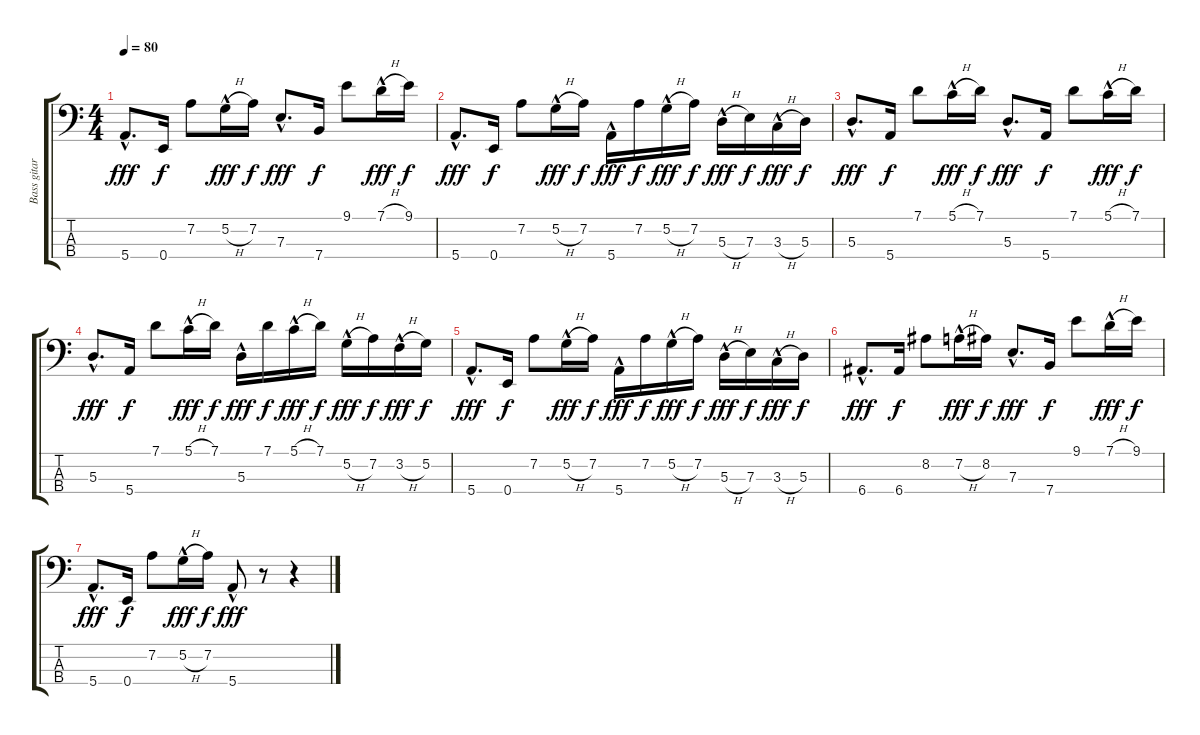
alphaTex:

\track ("Bass gitara slap" "Bass gitar") {instrument slapbass1}
\staff {score tabs}
\tuning (G2 D2 A1 E1) {hide}
\ts (4 4)
\tempo 80
\clef f4
\ks aminor
5.4{hac}.8{d dy fff} 0.4.16{dy f} 7.2.8 5.2{h hac}.16{dy fff} 7.2.16{dy f} 7.3{hac}.8{d dy fff} 7.4.16{dy f} 9.1.8 7.1{h hac}.16{dy fff} 9.1.16{dy f} |
5.4{hac}.8{d dy fff} 0.4.16{dy f} 7.2.8 5.2{h hac}.16{dy fff} 7.2.16{dy f} 5.4{hac}.16{dy fff} 7.2.16{dy f} 5.2{h hac}.16{dy fff} 7.2.16{dy f} 5.3{h hac}.16{dy fff} 7.3.16{dy f} 3.3{h hac}.16{dy fff} 5.3.16{dy f} |
5.3{hac}.8{d dy fff} 5.4.16{dy f} 7.1.8 5.1{h hac}.16{dy fff} 7.1.16{dy f} 5.3{hac}.8{d dy fff} 5.4.16{dy f} 7.1.8 5.1{h hac}.16{dy fff} 7.1.16{dy f} |
5.3{hac}.8{d dy fff} 5.4.16{dy f} 7.1.8 5.1{h hac}.16{dy fff} 7.1.16{dy f} 5.3{hac}.16{dy fff} 7.1.16{dy f} 5.1{h hac}.16{dy fff} 7.1.16{dy f} 5.2{h hac}.16{dy fff} 7.2.16{dy f} 3.2{h hac}.16{dy fff} 5.2.16{dy f} |
5.4{hac}.8{d dy fff} 0.4.16{dy f} 7.2.8 5.2{h hac}.16{dy fff} 7.2.16{dy f} 5.4{hac}.16{dy fff} 7.2.16{dy f} 5.2{h hac}.16{dy fff} 7.2.16{dy f} 5.3{h hac}.16{dy fff} 7.3.16{dy f} 3.3{h hac}.16{dy fff} 5.3.16{dy f} |
6.4{hac}.8{d dy fff} 6.4.16{dy f} 8.2.8 7.2{h hac}.16{dy fff} 8.2.16{dy f} 7.3{hac}.8{d dy fff} 7.4.16{dy f} 9.1.8 7.1{h hac}.16{dy fff} 9.1.16{dy f} |
5.4{hac}.8{d dy fff} 0.4.16{dy f} 7.2.8 5.2{h hac}.16{dy fff} 7.2.16{dy f} 5.4{hac}.8{dy fff} r.8 r.4
